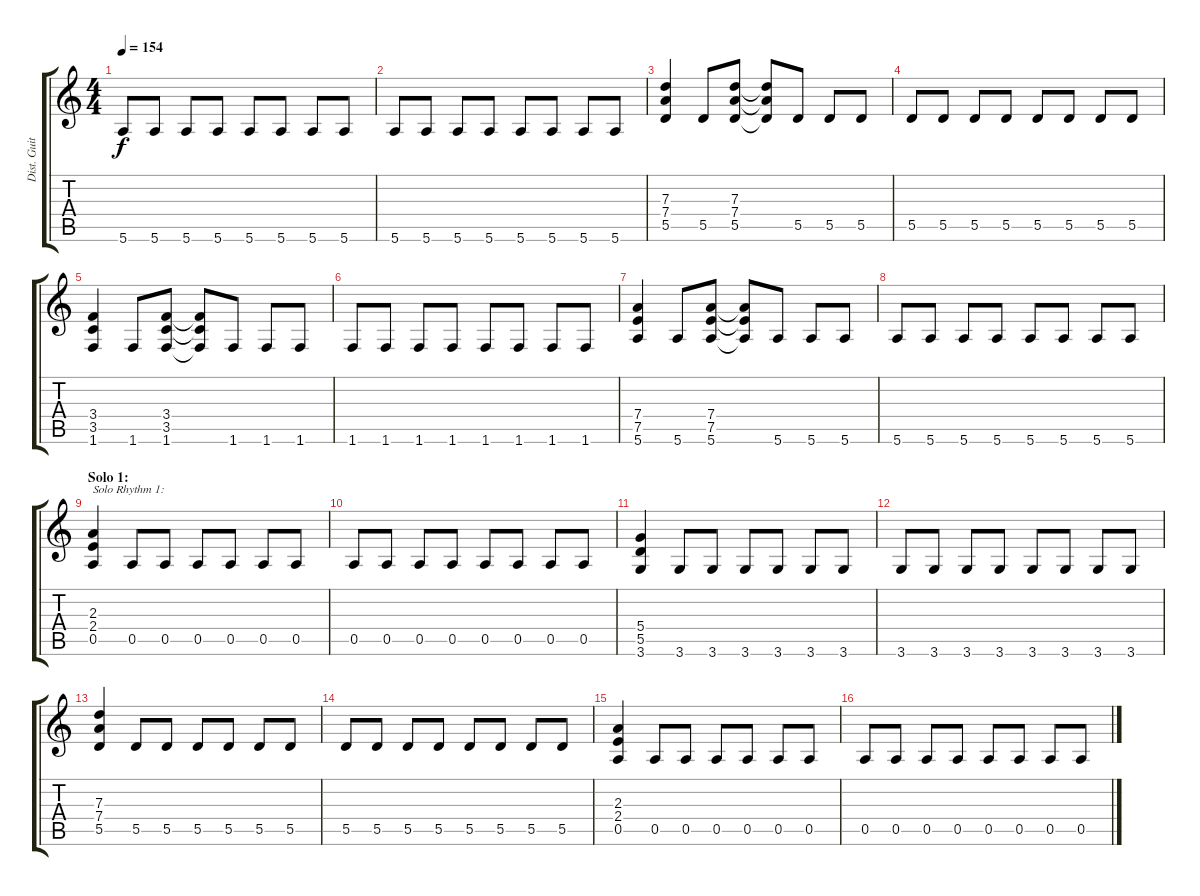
\track ("Dist. Guitar 1" "Dist. Guit") {instrument distortionguitar}
\staff {score tabs}
\tuning (E4 B3 G3 D3 A2 E2) {hide}
\ts (4 4)
\tempo 154
\clef g2
\ks c
5.6.8{dy f} 5.6.8 5.6.8 5.6.8 5.6.8 5.6.8 5.6.8 5.6.8 |
5.6.8 5.6.8 5.6.8 5.6.8 5.6.8 5.6.8 5.6.8 5.6.8 |
(7.3 7.4 5.5).4 5.5.8 (7.3 7.4 5.5).8 (7.3{t} 7.4{t} 5.5{t}).8 5.5.8 5.5.8 5.5.8 |
5.5.8 5.5.8 5.5.8 5.5.8 5.5.8 5.5.8 5.5.8 5.5.8 |
(3.4 3.5 1.6).4 1.6.8 (3.4 3.5 1.6).8 (3.4{t} 3.5{t} 1.6{t}).8 1.6.8 1.6.8 1.6.8 |
1.6.8 1.6.8 1.6.8 1.6.8 1.6.8 1.6.8 1.6.8 1.6.8 |
(7.4 7.5 5.6).4 5.6.8 (7.4 7.5 5.6).8 (7.4{t} 7.5{t} 5.6{t}).8 5.6.8 5.6.8 5.6.8 |
5.6.8 5.6.8 5.6.8 5.6.8 5.6.8 5.6.8 5.6.8 5.6.8 |
\section ("" "Solo 1:")
(2.3 2.4 0.5).4{txt "Solo Rhythm 1:"} 0.5.8 0.5.8 0.5.8 0.5.8 0.5.8 0.5.8 |
0.5.8 0.5.8 0.5.8 0.5.8 0.5.8 0.5.8 0.5.8 0.5.8 |
(5.4 5.5 3.6).4 3.6.8 3.6.8 3.6.8 3.6.8 3.6.8 3.6.8 |
3.6.8 3.6.8 3.6.8 3.6.8 3.6.8 3.6.8 3.6.8 3.6.8 |
(7.3 7.4 5.5).4 5.5.8 5.5.8 5.5.8 5.5.8 5.5.8 5.5.8 |
5.5.8 5.5.8 5.5.8 5.5.8 5.5.8 5.5.8 5.5.8 5.5.8 |
(2.3 2.4 0.5).4 0.5.8 0.5.8 0.5.8 0.5.8 0.5.8 0.5.8 |
0.5.8 0.5.8 0.5.8 0.5.8 0.5.8 0.5.8 0.5.8 0.5.8
